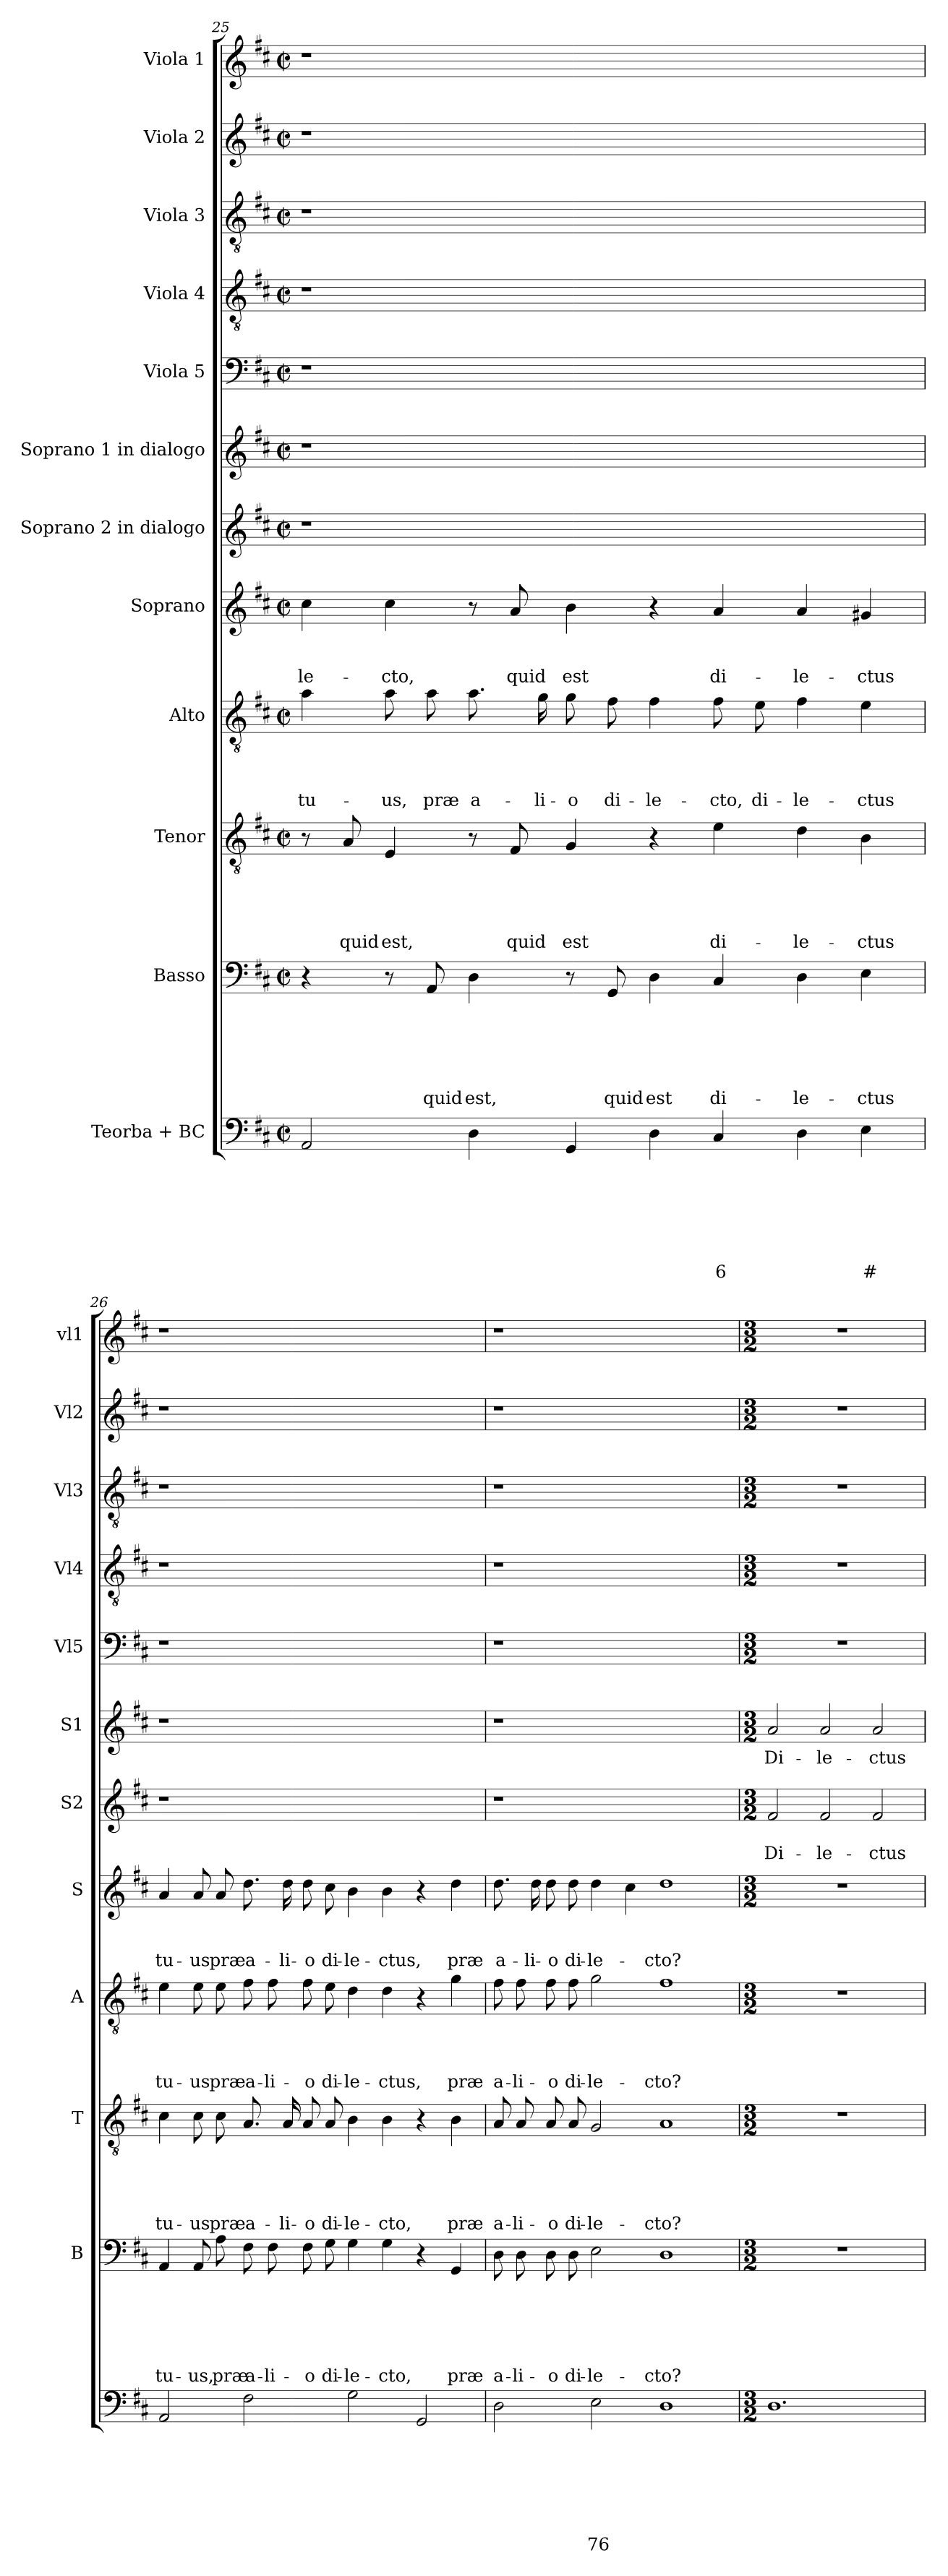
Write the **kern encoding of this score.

**kern	**text	**text	**text	**text	**text	**text	**text	**kern	**text	**text	**text	**text	**text	**text	**kern	**text	**text	**text	**text	**text	**kern	**text	**text	**text	**text	**kern	**text	**text	**text	**kern	**text	**text	**kern	**text	**kern	**kern	**kern	**kern	**kern
*part12	*part12	*part12	*part12	*part12	*part12	*part12	*part12	*part11	*part11	*part11	*part11	*part11	*part11	*part11	*part10	*part10	*part10	*part10	*part10	*part10	*part9	*part9	*part9	*part9	*part9	*part8	*part8	*part8	*part8	*part7	*part7	*part7	*part6	*part6	*part5	*part4	*part3	*part2	*part1
*staff12	*staff12	*staff12	*staff12	*staff12	*staff12	*staff12	*staff12	*staff11	*staff11	*staff11	*staff11	*staff11	*staff11	*staff11	*staff10	*staff10	*staff10	*staff10	*staff10	*staff10	*staff9	*staff9	*staff9	*staff9	*staff9	*staff8	*staff8	*staff8	*staff8	*staff7	*staff7	*staff7	*staff6	*staff6	*staff5	*staff4	*staff3	*staff2	*staff1
*I"Teorba + BC	*	*	*	*	*	*	*	*I"Basso	*	*	*	*	*	*	*I"Tenor	*	*	*	*	*	*I"Alto	*	*	*	*	*I"Soprano	*	*	*	*I"Soprano 2 in dialogo	*	*	*I"Soprano 1 in dialogo	*	*I"Viola 5	*I"Viola 4	*I"Viola 3	*I"Viola 2	*I"Viola 1
*	*	*	*	*	*	*	*	*I'B	*	*	*	*	*	*	*I'T	*	*	*	*	*	*I'A	*	*	*	*	*I'S	*	*	*	*I'S2	*	*	*I'S1	*	*I'Vl5	*I'Vl4	*I'Vl3	*I'Vl2	*I'vl1
*clefF4	*	*	*	*	*	*	*	*clefF4	*	*	*	*	*	*	*clefGv2	*	*	*	*	*	*clefGv2	*	*	*	*	*clefG2	*	*	*	*clefG2	*	*	*clefG2	*	*clefF4	*clefGv2	*clefGv2	*clefG2	*clefG2
*k[f#c#]	*	*	*	*	*	*	*	*k[f#c#]	*	*	*	*	*	*	*k[f#c#]	*	*	*	*	*	*k[f#c#]	*	*	*	*	*k[f#c#]	*	*	*	*k[f#c#]	*	*	*k[f#c#]	*	*k[f#c#]	*k[f#c#]	*k[f#c#]	*k[f#c#]	*k[f#c#]
*D:	*	*	*	*	*	*	*	*D:	*	*	*	*	*	*	*D:	*	*	*	*	*	*D:	*	*	*	*	*D:	*	*	*	*D:	*	*	*D:	*	*D:	*D:	*D:	*D:	*D:
*M2/2	*	*	*	*	*	*	*	*M2/2	*	*	*	*	*	*	*M2/2	*	*	*	*	*	*M2/2	*	*	*	*	*M2/2	*	*	*	*M2/2	*	*	*M2/2	*	*M2/2	*M2/2	*M2/2	*M2/2	*M2/2
*met(c|)	*	*	*	*	*	*	*	*met(c|)	*	*	*	*	*	*	*met(c|)	*	*	*	*	*	*met(c|)	*	*	*	*	*met(c|)	*	*	*	*met(c|)	*	*	*met(c|)	*	*met(c|)	*met(c|)	*met(c|)	*met(c|)	*met(c|)
=25	=25	=25	=25	=25	=25	=25	=25	=25	=25	=25	=25	=25	=25	=25	=25	=25	=25	=25	=25	=25	=25	=25	=25	=25	=25	=25	=25	=25	=25	=25	=25	=25	=25	=25	=25	=25	=25	=25	=25
!	!	!	!	!	!	!	!	!	!	!	!	!	!	!	!	!	!	!	!	!	!	!	!	!	!LO:LY:b	!	!	!	!LO:LY:b	!	!	!	!	!	!	!	!	!	!
2AA/	.	.	.	.	.	.	.	4r	.	.	.	.	.	.	8r	.	.	.	.	.	4a\	.	.	.	tu-	4cc#\	.	.	-le-	1r	.	.	1r	.	1r	1r	1r	1r	1r
!	!	!	!	!	!	!	!	!	!	!	!	!	!	!	!	!	!	!	!	!LO:LY:b	!	!	!	!	!	!	!	!	!	!	!	!	!	!	!	!	!	!	!
.	.	.	.	.	.	.	.	.	.	.	.	.	.	.	8A/	.	.	.	.	quid	.	.	.	.	.	.	.	.	.	.	.	.	.	.	.	.	.	.	.
!	!	!	!	!	!	!	!	!	!	!	!	!	!	!	!	!	!	!	!	!LO:LY:b	!	!	!	!	!LO:LY:b	!	!	!	!LO:LY:b	!	!	!	!	!	!	!	!	!	!
.	.	.	.	.	.	.	.	8r	.	.	.	.	.	.	4E/	.	.	.	.	est,	8a\	.	.	.	-us,	4cc#\	.	.	-cto,	.	.	.	.	.	.	.	.	.	.
!	!	!	!	!	!	!	!	!	!	!	!	!	!	!LO:LY:b	!	!	!	!	!	!	!	!	!	!	!LO:LY:b	!	!	!	!	!	!	!	!	!	!	!	!	!	!
.	.	.	.	.	.	.	.	8AA/	.	.	.	.	.	quid	.	.	.	.	.	.	8a\	.	.	.	præ	.	.	.	.	.	.	.	.	.	.	.	.	.	.
!	!	!	!	!	!	!	!	!	!	!	!	!	!	!LO:LY:b	!	!	!	!	!	!	!	!	!	!	!LO:LY:b	!	!	!	!	!	!	!	!	!	!	!	!	!	!
4D\	.	.	.	.	.	.	.	4D\	.	.	.	.	.	est,	8r	.	.	.	.	.	8.a\	.	.	.	a-	8r	.	.	.	.	.	.	.	.	.	.	.	.	.
!	!	!	!	!	!	!	!	!	!	!	!	!	!	!	!	!	!	!	!	!LO:LY:b	!	!	!	!	!	!	!	!	!LO:LY:b	!	!	!	!	!	!	!	!	!	!
.	.	.	.	.	.	.	.	.	.	.	.	.	.	.	8F#/	.	.	.	.	quid	.	.	.	.	.	8a/	.	.	quid	.	.	.	.	.	.	.	.	.	.
!	!	!	!	!	!	!	!	!	!	!	!	!	!	!	!	!	!	!	!	!	!	!	!	!	!LO:LY:b	!	!	!	!	!	!	!	!	!	!	!	!	!	!
.	.	.	.	.	.	.	.	.	.	.	.	.	.	.	.	.	.	.	.	.	16g\	.	.	.	-li-	.	.	.	.	.	.	.	.	.	.	.	.	.	.
!	!	!	!	!	!	!	!	!	!	!	!	!	!	!	!	!	!	!	!	!LO:LY:b	!	!	!	!	!LO:LY:b	!	!	!	!LO:LY:b	!	!	!	!	!	!	!	!	!	!
4GG/	.	.	.	.	.	.	.	8r	.	.	.	.	.	.	4G/	.	.	.	.	est	8g\	.	.	.	-o	4b\	.	.	est	.	.	.	.	.	.	.	.	.	.
!	!	!	!	!	!	!	!	!	!	!	!	!	!	!LO:LY:b	!	!	!	!	!	!	!	!	!	!	!LO:LY:b	!	!	!	!	!	!	!	!	!	!	!	!	!	!
.	.	.	.	.	.	.	.	8GG/	.	.	.	.	.	quid	.	.	.	.	.	.	8f#\	.	.	.	di-	.	.	.	.	.	.	.	.	.	.	.	.	.	.
!	!	!	!	!	!	!	!	!	!	!	!	!	!	!LO:LY:b	!	!	!	!	!	!	!	!	!	!	!LO:LY:b	!	!	!	!	!	!	!	!	!	!	!	!	!	!
4D\	.	.	.	.	.	.	.	4D\	.	.	.	.	.	est	4r	.	.	.	.	.	4f#\	.	.	.	-le-	4r	.	.	.	1ryy	.	.	1ryy	.	1ryy	1ryy	1ryy	1ryy	1ryy
!	!	!	!	!	!	!	!LO:LY:b	!	!	!	!	!	!	!LO:LY:b	!	!	!	!	!	!LO:LY:b	!	!	!	!	!LO:LY:b	!	!	!	!LO:LY:b	!	!	!	!	!	!	!	!	!	!
4C#/	.	.	.	.	.	.	6	4C#/	.	.	.	.	.	di-	4e\	.	.	.	.	di-	8f#\	.	.	.	-cto,	4a/	.	.	di-	.	.	.	.	.	.	.	.	.	.
!	!	!	!	!	!	!	!	!	!	!	!	!	!	!	!	!	!	!	!	!	!	!	!	!	!LO:LY:b	!	!	!	!	!	!	!	!	!	!	!	!	!	!
.	.	.	.	.	.	.	.	.	.	.	.	.	.	.	.	.	.	.	.	.	8e\	.	.	.	di-	.	.	.	.	.	.	.	.	.	.	.	.	.	.
!	!	!	!	!	!	!	!	!	!	!	!	!	!	!LO:LY:b	!	!	!	!	!	!LO:LY:b	!	!	!	!	!LO:LY:b	!	!	!	!LO:LY:b	!	!	!	!	!	!	!	!	!	!
4D\	.	.	.	.	.	.	.	4D\	.	.	.	.	.	-le-	4d\	.	.	.	.	-le-	4f#\	.	.	.	-le-	4a/	.	.	-le-	.	.	.	.	.	.	.	.	.	.
!	!	!	!	!	!	!	!LO:LY:b	!	!	!	!	!	!	!LO:LY:b	!	!	!	!	!	!LO:LY:b	!	!	!	!	!LO:LY:b	!	!	!	!LO:LY:b	!	!	!	!	!	!	!	!	!	!
4E\	.	.	.	.	.	.	#	4E\	.	.	.	.	.	-ctus	4B\	.	.	.	.	-ctus	4e\	.	.	.	-ctus	4g#X/	.	.	-ctus	.	.	.	.	.	.	.	.	.	.
!!LO:LB:g=z
=26	=26	=26	=26	=26	=26	=26	=26	=26	=26	=26	=26	=26	=26	=26	=26	=26	=26	=26	=26	=26	=26	=26	=26	=26	=26	=26	=26	=26	=26	=26	=26	=26	=26	=26	=26	=26	=26	=26	=26
!	!	!	!	!	!	!	!	!	!	!	!	!	!	!LO:LY:b	!	!	!	!	!	!LO:LY:b	!	!	!	!	!LO:LY:b	!	!	!	!LO:LY:b	!	!	!	!	!	!	!	!	!	!
2AA/	.	.	.	.	.	.	.	4AA/	.	.	.	.	.	tu-	4c#\	.	.	.	.	tu-	4e\	.	.	.	tu-	4a/	.	.	tu-	1r	.	.	1r	.	1r	1r	1r	1r	1r
!	!	!	!	!	!	!	!	!	!	!	!	!	!	!LO:LY:b	!	!	!	!	!	!LO:LY:b	!	!	!	!	!LO:LY:b	!	!	!	!LO:LY:b	!	!	!	!	!	!	!	!	!	!
.	.	.	.	.	.	.	.	8AA/	.	.	.	.	.	-us,	8c#\	.	.	.	.	-us	8e\	.	.	.	-us	8a/	.	.	-us	.	.	.	.	.	.	.	.	.	.
!	!	!	!	!	!	!	!	!	!	!	!	!	!	!LO:LY:b	!	!	!	!	!	!LO:LY:b	!	!	!	!	!LO:LY:b	!	!	!	!LO:LY:b	!	!	!	!	!	!	!	!	!	!
.	.	.	.	.	.	.	.	8A\	.	.	.	.	.	præ	8c#\	.	.	.	.	præ	8e\	.	.	.	præ	8a/	.	.	præ	.	.	.	.	.	.	.	.	.	.
!	!	!	!	!	!	!	!	!	!	!	!	!	!	!LO:LY:b	!	!	!	!	!	!LO:LY:b	!	!	!	!	!LO:LY:b	!	!	!	!LO:LY:b	!	!	!	!	!	!	!	!	!	!
2F#\	.	.	.	.	.	.	.	8F#\	.	.	.	.	.	a-	8.A/	.	.	.	.	a-	8f#\	.	.	.	a-	8.dd\	.	.	a-	.	.	.	.	.	.	.	.	.	.
!	!	!	!	!	!	!	!	!	!	!	!	!	!	!LO:LY:b	!	!	!	!	!	!	!	!	!	!	!LO:LY:b	!	!	!	!	!	!	!	!	!	!	!	!	!	!
.	.	.	.	.	.	.	.	8F#\	.	.	.	.	.	-li-	.	.	.	.	.	.	8f#\	.	.	.	-li-	.	.	.	.	.	.	.	.	.	.	.	.	.	.
!	!	!	!	!	!	!	!	!	!	!	!	!	!	!	!	!	!	!	!	!LO:LY:b	!	!	!	!	!	!	!	!	!LO:LY:b	!	!	!	!	!	!	!	!	!	!
.	.	.	.	.	.	.	.	.	.	.	.	.	.	.	16A/	.	.	.	.	-li-	.	.	.	.	.	16dd\	.	.	-li-	.	.	.	.	.	.	.	.	.	.
!	!	!	!	!	!	!	!	!	!	!	!	!	!	!LO:LY:b	!	!	!	!	!	!LO:LY:b	!	!	!	!	!LO:LY:b	!	!	!	!LO:LY:b	!	!	!	!	!	!	!	!	!	!
.	.	.	.	.	.	.	.	8F#\	.	.	.	.	.	-o	8A/	.	.	.	.	-o	8f#\	.	.	.	-o	8dd\	.	.	-o	.	.	.	.	.	.	.	.	.	.
!	!	!	!	!	!	!	!	!	!	!	!	!	!	!LO:LY:b	!	!	!	!	!	!LO:LY:b	!	!	!	!	!LO:LY:b	!	!	!	!LO:LY:b	!	!	!	!	!	!	!	!	!	!
.	.	.	.	.	.	.	.	8G\	.	.	.	.	.	di-	8A/	.	.	.	.	di-	8e\	.	.	.	di-	8cc#\	.	.	di-	.	.	.	.	.	.	.	.	.	.
!	!	!	!	!	!	!	!	!	!	!	!	!	!	!LO:LY:b	!	!	!	!	!	!LO:LY:b	!	!	!	!	!LO:LY:b	!	!	!	!LO:LY:b	!	!	!	!	!	!	!	!	!	!
2G\	.	.	.	.	.	.	.	4G\	.	.	.	.	.	-le-	4B\	.	.	.	.	-le-	4d\	.	.	.	-le-	4b\	.	.	-le-	1ryy	.	.	1ryy	.	1ryy	1ryy	1ryy	1ryy	1ryy
!	!	!	!	!	!	!	!	!	!	!	!	!	!	!LO:LY:b	!	!	!	!	!	!LO:LY:b	!	!	!	!	!LO:LY:b	!	!	!	!LO:LY:b	!	!	!	!	!	!	!	!	!	!
.	.	.	.	.	.	.	.	4G\	.	.	.	.	.	-cto,	4B\	.	.	.	.	-cto,	4d\	.	.	.	-ctus,	4b\	.	.	-ctus,	.	.	.	.	.	.	.	.	.	.
2GG/	.	.	.	.	.	.	.	4r	.	.	.	.	.	.	4r	.	.	.	.	.	4r	.	.	.	.	4r	.	.	.	.	.	.	.	.	.	.	.	.	.
!	!	!	!	!	!	!	!	!	!	!	!	!	!	!LO:LY:b	!	!	!	!	!	!LO:LY:b	!	!	!	!	!LO:LY:b	!	!	!	!LO:LY:b	!	!	!	!	!	!	!	!	!	!
.	.	.	.	.	.	.	.	4GG/	.	.	.	.	.	præ	4B\	.	.	.	.	præ	4g\	.	.	.	præ	4dd\	.	.	præ	.	.	.	.	.	.	.	.	.	.
=27	=27	=27	=27	=27	=27	=27	=27	=27	=27	=27	=27	=27	=27	=27	=27	=27	=27	=27	=27	=27	=27	=27	=27	=27	=27	=27	=27	=27	=27	=27	=27	=27	=27	=27	=27	=27	=27	=27	=27
!	!	!	!	!	!	!	!	!	!	!	!	!	!	!LO:LY:b	!	!	!	!	!	!LO:LY:b	!	!	!	!	!LO:LY:b	!	!	!	!LO:LY:b	!	!	!	!	!	!	!	!	!	!
2D\	.	.	.	.	.	.	.	8D\	.	.	.	.	.	a-	8A/	.	.	.	.	a-	8f#\	.	.	.	a-	8.dd\	.	.	a-	1r	.	.	1r	.	1r	1r	1r	1r	1r
!	!	!	!	!	!	!	!	!	!	!	!	!	!	!LO:LY:b	!	!	!	!	!	!LO:LY:b	!	!	!	!	!LO:LY:b	!	!	!	!	!	!	!	!	!	!	!	!	!	!
.	.	.	.	.	.	.	.	8D\	.	.	.	.	.	-li-	8A/	.	.	.	.	-li-	8f#\	.	.	.	-li-	.	.	.	.	.	.	.	.	.	.	.	.	.	.
!	!	!	!	!	!	!	!	!	!	!	!	!	!	!	!	!	!	!	!	!	!	!	!	!	!	!	!	!	!LO:LY:b	!	!	!	!	!	!	!	!	!	!
.	.	.	.	.	.	.	.	.	.	.	.	.	.	.	.	.	.	.	.	.	.	.	.	.	.	16dd\	.	.	-li-	.	.	.	.	.	.	.	.	.	.
!	!	!	!	!	!	!	!	!	!	!	!	!	!	!LO:LY:b	!	!	!	!	!	!LO:LY:b	!	!	!	!	!LO:LY:b	!	!	!	!LO:LY:b	!	!	!	!	!	!	!	!	!	!
.	.	.	.	.	.	.	.	8D\	.	.	.	.	.	-o	8A/	.	.	.	.	-o	8f#\	.	.	.	-o	8dd\	.	.	-o	.	.	.	.	.	.	.	.	.	.
!	!	!	!	!	!	!	!	!	!	!	!	!	!	!LO:LY:b	!	!	!	!	!	!LO:LY:b	!	!	!	!	!LO:LY:b	!	!	!	!LO:LY:b	!	!	!	!	!	!	!	!	!	!
.	.	.	.	.	.	.	.	8D\	.	.	.	.	.	di-	8A/	.	.	.	.	di-	8f#\	.	.	.	di-	8dd\	.	.	di-	.	.	.	.	.	.	.	.	.	.
!	!	!	!	!	!	!	!LO:LY:b	!	!	!	!	!	!	!LO:LY:b	!	!	!	!	!	!LO:LY:b	!	!	!	!	!LO:LY:b	!	!	!	!LO:LY:b	!	!	!	!	!	!	!	!	!	!
2E\	.	.	.	.	.	.	76	2E\	.	.	.	.	.	-le-	2G/	.	.	.	.	-le-	2g\	.	.	.	-le-	4dd\	.	.	-le-	.	.	.	.	.	.	.	.	.	.
.	.	.	.	.	.	.	.	.	.	.	.	.	.	.	.	.	.	.	.	.	.	.	.	.	.	4cc#\	.	.	.	.	.	.	.	.	.	.	.	.	.
!	!	!	!	!	!	!	!	!	!	!	!	!	!	!LO:LY:b	!	!	!	!	!	!LO:LY:b	!	!	!	!	!LO:LY:b	!	!	!	!LO:LY:b	!	!	!	!	!	!	!	!	!	!
1D	.	.	.	.	.	.	.	1D	.	.	.	.	.	-cto?	1A	.	.	.	.	-cto?	1f#	.	.	.	-cto?	1dd	.	.	-cto?	1ryy	.	.	1ryy	.	1ryy	1ryy	1ryy	1ryy	1ryy
!!LO:LB:g=z
=28	=28	=28	=28	=28	=28	=28	=28	=28	=28	=28	=28	=28	=28	=28	=28	=28	=28	=28	=28	=28	=28	=28	=28	=28	=28	=28	=28	=28	=28	=28	=28	=28	=28	=28	=28	=28	=28	=28	=28
*M3/2	*	*	*	*	*	*	*	*M3/2	*	*	*	*	*	*	*M3/2	*	*	*	*	*	*M3/2	*	*	*	*	*M3/2	*	*	*	*M3/2	*	*	*M3/2	*	*M3/2	*M3/2	*M3/2	*M3/2	*M3/2
!	!	!	!	!	!	!	!	!	!	!	!	!	!	!	!	!	!	!	!	!	!	!	!	!	!	!	!	!	!	!	!	!LO:LY:b	!	!LO:LY:b	!	!	!	!	!
1.D	.	.	.	.	.	.	.	1.r	.	.	.	.	.	.	1.r	.	.	.	.	.	1.r	.	.	.	.	1.r	.	.	.	2f#/	.	Di-	2a/	Di-	1.r	1.r	1.r	1.r	1.r
!	!	!	!	!	!	!	!	!	!	!	!	!	!	!	!	!	!	!	!	!	!	!	!	!	!	!	!	!	!	!	!	!LO:LY:b	!	!LO:LY:b	!	!	!	!	!
.	.	.	.	.	.	.	.	.	.	.	.	.	.	.	.	.	.	.	.	.	.	.	.	.	.	.	.	.	.	2f#/	.	-le-	2a/	-le-	.	.	.	.	.
!	!	!	!	!	!	!	!	!	!	!	!	!	!	!	!	!	!	!	!	!	!	!	!	!	!	!	!	!	!	!	!	!LO:LY:b	!	!LO:LY:b	!	!	!	!	!
.	.	.	.	.	.	.	.	.	.	.	.	.	.	.	.	.	.	.	.	.	.	.	.	.	.	.	.	.	.	2f#/	.	-ctus	2a/	-ctus	.	.	.	.	.
=	=	=	=	=	=	=	=	=	=	=	=	=	=	=	=	=	=	=	=	=	=	=	=	=	=	=	=	=	=	=	=	=	=	=	=	=	=	=	=
*-	*-	*-	*-	*-	*-	*-	*-	*-	*-	*-	*-	*-	*-	*-	*-	*-	*-	*-	*-	*-	*-	*-	*-	*-	*-	*-	*-	*-	*-	*-	*-	*-	*-	*-	*-	*-	*-	*-	*-
